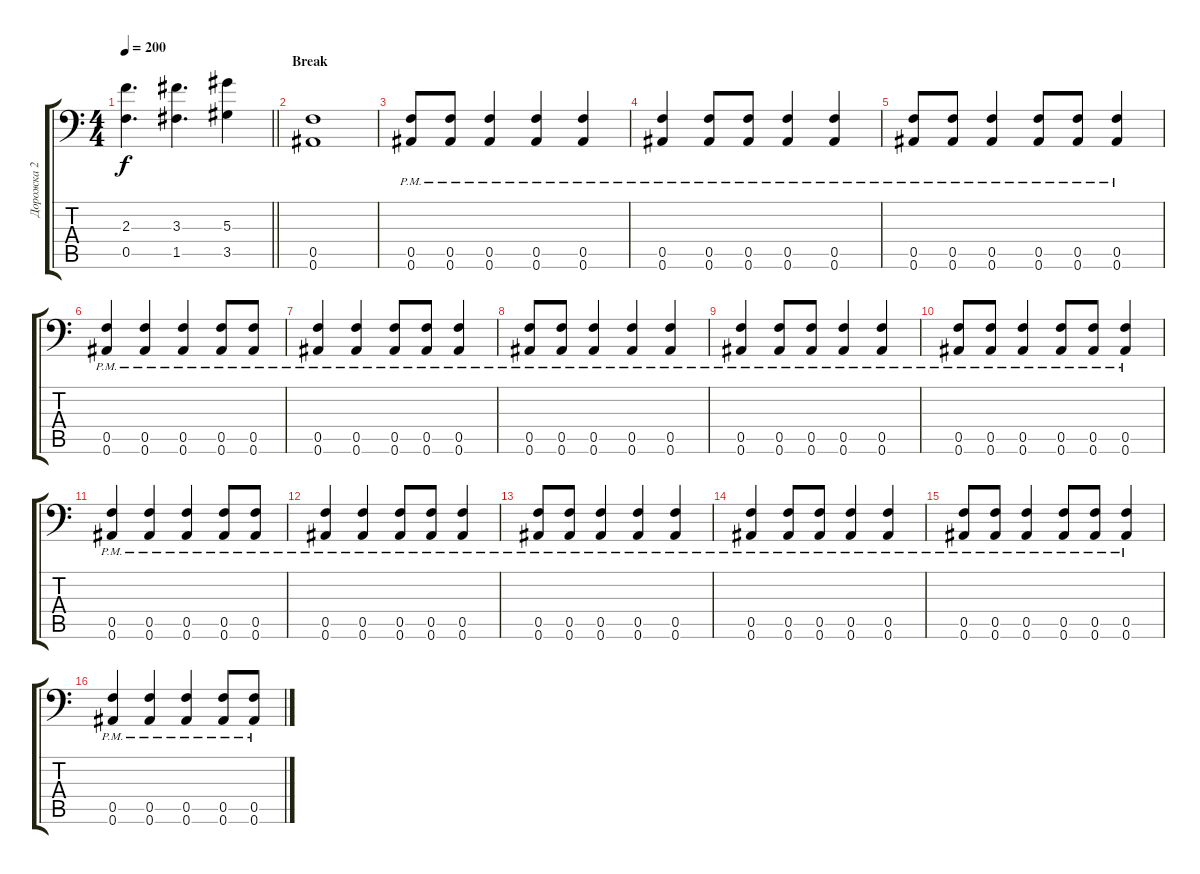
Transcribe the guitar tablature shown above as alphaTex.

\track ("Дорожка 2" "Дорожка 2") {instrument distortionguitar}
\staff {score tabs}
\tuning (C4 G3 Eb3 Bb2 F2 Bb1) {hide}
\ts (4 4)
\tempo 200
\clef f4
\barLineRight lightlight
\ks c
(2.3 0.5).4{d dy f} (3.3 1.5).4{d} (5.3 3.5).4 |
\section ("" "Break")
(0.5 0.6).1 |
(0.5{pm} 0.6{pm}).8 (0.5{pm} 0.6{pm}).8 (0.5{pm} 0.6{pm}).4 (0.5{pm} 0.6{pm}).4 (0.5{pm} 0.6{pm}).4 |
(0.5 0.6{pm}).4 (0.5{pm} 0.6{pm}).8 (0.5{pm} 0.6{pm}).8 (0.5{pm} 0.6{pm}).4 (0.5{pm} 0.6{pm}).4 |
(0.5{pm} 0.6{pm}).8 (0.5{pm} 0.6{pm}).8 (0.5{pm} 0.6{pm}).4 (0.5{pm} 0.6{pm}).8 (0.5{pm} 0.6{pm}).8 (0.5{pm} 0.6{pm}).4 |
(0.5{pm} 0.6{pm}).4 (0.5{pm} 0.6{pm}).4 (0.5{pm} 0.6{pm}).4 (0.5{pm} 0.6{pm}).8 (0.5{pm} 0.6{pm}).8 |
(0.5{pm} 0.6{pm}).4 (0.5{pm} 0.6).4 (0.5{pm} 0.6{pm}).8 (0.5{pm} 0.6{pm}).8 (0.5{pm} 0.6{pm}).4 |
(0.5{pm} 0.6{pm}).8 (0.5{pm} 0.6{pm}).8 (0.5{pm} 0.6{pm}).4 (0.5{pm} 0.6{pm}).4 (0.5{pm} 0.6{pm}).4 |
(0.5{pm} 0.6{pm}).4 (0.5{pm} 0.6{pm}).8 (0.5{pm} 0.6{pm}).8 (0.5{pm} 0.6{pm}).4 (0.5{pm} 0.6{pm}).4 |
(0.5{pm} 0.6{pm}).8 (0.5{pm} 0.6{pm}).8 (0.5{pm} 0.6{pm}).4 (0.5{pm} 0.6{pm}).8 (0.5{pm} 0.6{pm}).8 (0.5{pm} 0.6{pm}).4 |
(0.5{pm} 0.6{pm}).4 (0.5{pm} 0.6{pm}).4 (0.5{pm} 0.6{pm}).4 (0.5{pm} 0.6{pm}).8 (0.5{pm} 0.6{pm}).8 |
(0.5{pm} 0.6{pm}).4 (0.5{pm} 0.6).4 (0.5{pm} 0.6{pm}).8 (0.5{pm} 0.6{pm}).8 (0.5{pm} 0.6{pm}).4 |
(0.5{pm} 0.6{pm}).8 (0.5{pm} 0.6{pm}).8 (0.5{pm} 0.6{pm}).4 (0.5{pm} 0.6{pm}).4 (0.5{pm} 0.6{pm}).4 |
(0.5 0.6{pm}).4 (0.5{pm} 0.6{pm}).8 (0.5{pm} 0.6{pm}).8 (0.5{pm} 0.6{pm}).4 (0.5{pm} 0.6{pm}).4 |
(0.5{pm} 0.6{pm}).8 (0.5{pm} 0.6{pm}).8 (0.5{pm} 0.6{pm}).4 (0.5{pm} 0.6{pm}).8 (0.5{pm} 0.6{pm}).8 (0.5{pm} 0.6{pm}).4 |
(0.5{pm} 0.6{pm}).4 (0.5{pm} 0.6{pm}).4 (0.5{pm} 0.6{pm}).4 (0.5{pm} 0.6{pm}).8 (0.5{pm} 0.6{pm}).8
